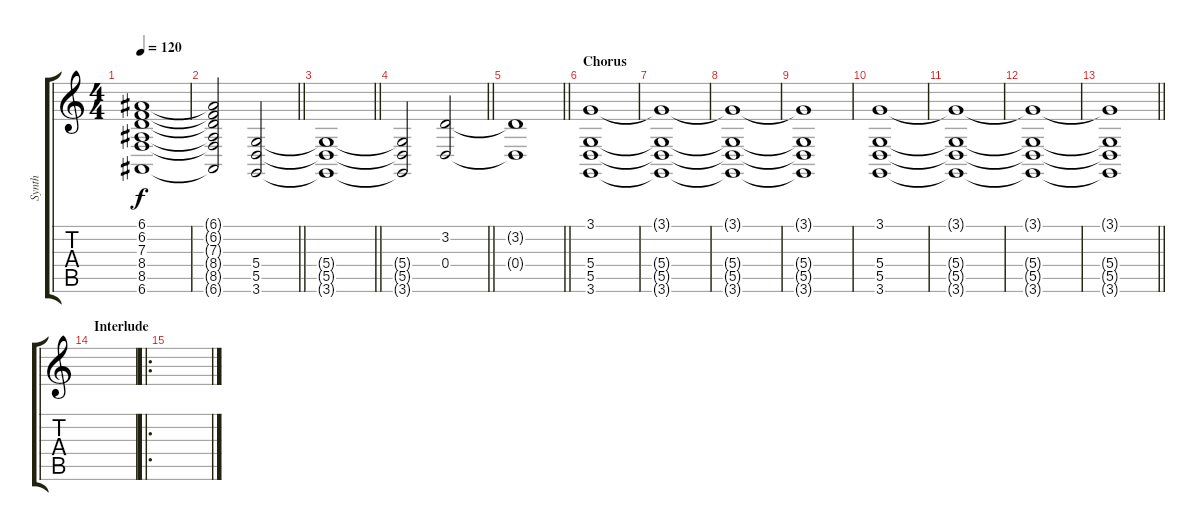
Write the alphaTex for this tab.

\track ("Synth" "Synth") {instrument lead1square}
\staff {score tabs}
\tuning (E4 B3 G3 D3 A2 E2) {hide}
\ts (4 4)
\tempo 120
\clef g2
\ks c
(6.1 6.2 7.3 8.4 8.5 6.6).1{dy f instrument electricpiano1} |
\barLineRight lightlight
(6.1{t} 6.2{t} 7.3{t} 8.4{t} 8.5{t} 6.6{t}).2 (5.4 5.5 3.6).2 |
\barLineRight lightlight
(5.4{t} 5.5{t} 3.6{t}).1 |
\barLineRight lightlight
(5.4{t} 5.5{t} 3.6{t}).2 (3.2 0.4).2 |
\barLineRight lightlight
(3.2{t} 0.4{t}).1 |
\section ("" "Chorus")
(3.1 5.4 5.5 3.6).1{volume 14 instrument lead1square} |
(3.1{t} 5.4{t} 5.5{t} 3.6{t}).1 |
(3.1{t} 5.4{t} 5.5{t} 3.6{t}).1 |
(3.1{t} 5.4{t} 5.5{t} 3.6{t}).1 |
(3.1 5.4 5.5 3.6).1{volume 16 instrument lead1square} |
(3.1{t} 5.4{t} 5.5{t} 3.6{t}).1 |
(3.1{t} 5.4{t} 5.5{t} 3.6{t}).1 |
\barLineRight lightlight
(3.1{t} 5.4{t} 5.5{t} 3.6{t}).1 |
\section ("" "Interlude")
|
\ro
